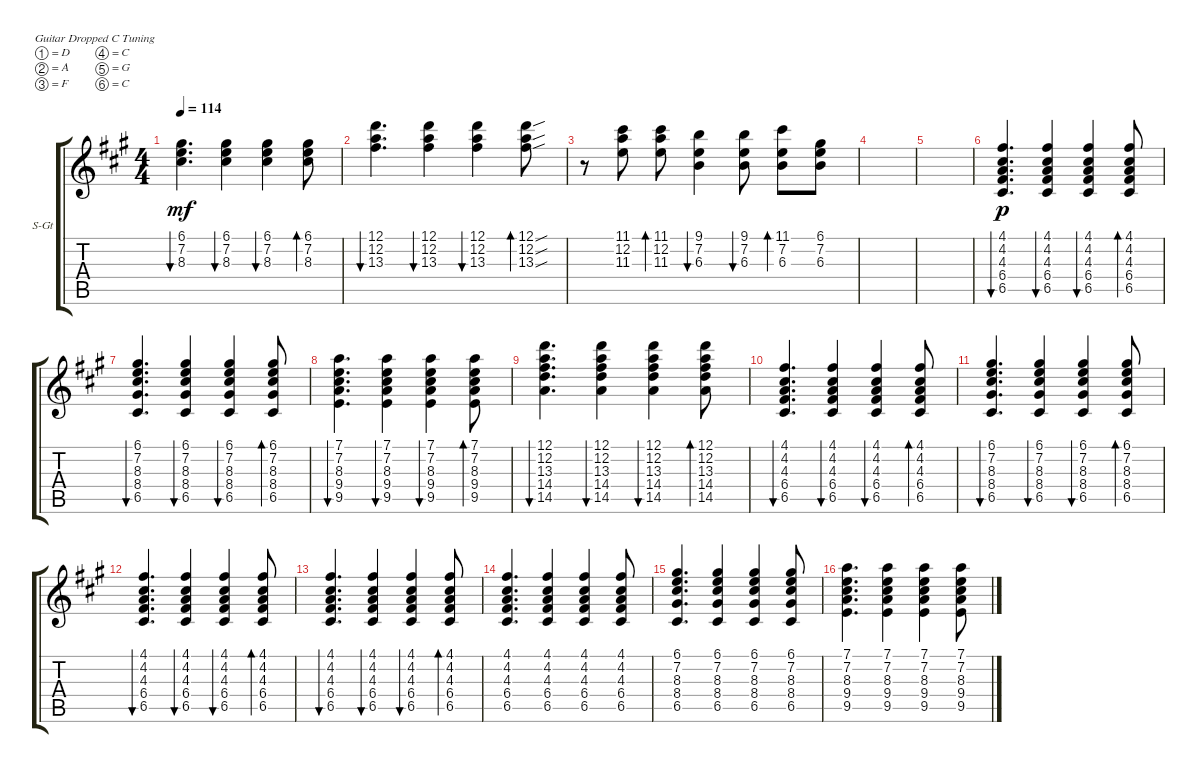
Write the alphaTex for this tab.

\defaultSystemsLayout 4
\bracketExtendMode groupsimilarinstruments
\firstSystemTrackNameOrientation horizontal
\otherSystemsTrackNameOrientation horizontal
\track ("Steel Guitar" "S-Gt") {instrument acousticguitarsteel}
\staff {score tabs}
\tuning (D4 A3 F3 C3 G2 C2)
\ts (4 4)
\tempo 114
\clef g2
\ks f#minor
(7.2 8.3 6.1).4{d bu 72 dy mf} (7.2 8.3 6.1).4{bu 72} (7.2 8.3 6.1).4{bu 72} (7.2 8.3 6.1).8{bd 72} |
(12.2 12.1 13.3).4{d bu 72} (12.2 13.3 12.1).4{bu 72} (12.2 13.3 12.1).4{bu 72} (12.2{sou} 13.3{sou} 12.1{sou}).8{bd 72} |
r.8 (11.1 11.3 12.2).8 (11.1 12.2 11.3).8{bd 72} (7.2 6.3 9.1).4{bu 72} (7.2 9.1 6.3).8{bu 72} (7.2 11.1 6.3).8{bd 72} (6.1 7.2 6.3).8 |
|
|
(6.5 6.4 4.3 4.2 4.1).4{d bu 72 dy p} (6.5 6.4 4.3 4.2 4.1).4{bu 72} (6.5 6.4 4.3 4.2 4.1).4{bu 72} (6.5 6.4 4.3 4.2 4.1).8{bd 72} |
(6.1 8.3 7.2 8.4 6.5).4{d bu 72} (6.1 8.3 7.2 8.4 6.5).4{bu 72} (6.1 8.3 7.2 8.4 6.5).4{bu 72} (6.1 8.3 7.2 8.4 6.5).8{bd 72} |
(7.1 7.2 8.3 9.4 9.5).4{d bu 72} (7.1 7.2 8.3 9.4 9.5).4{bu 72} (7.1 7.2 8.3 9.4 9.5).4{bu 72} (7.1 7.2 8.3 9.4 9.5).8{bd 72} |
(14.5 14.4 13.3 12.2 12.1).4{d bu 72} (14.5 14.4 13.3 12.2 12.1).4{bu 72} (14.5 14.4 13.3 12.2 12.1).4{bu 72} (14.5 14.4 13.3 12.2 12.1).8{bd 72} |
(6.5 6.4 4.3 4.2 4.1).4{d bu 72} (6.5 6.4 4.3 4.2 4.1).4{bu 72} (6.5 6.4 4.3 4.2 4.1).4{bu 72} (6.5 6.4 4.3 4.2 4.1).8{bd 72} |
(6.1 8.3 7.2 8.4 6.5).4{d bu 72} (6.1 8.3 7.2 8.4 6.5).4{bu 72} (6.1 8.3 7.2 8.4 6.5).4{bu 72} (6.1 8.3 7.2 8.4 6.5).8{bd 72} |
(6.5 6.4 4.3 4.2 4.1).4{d bu 72} (6.5 6.4 4.3 4.2 4.1).4{bu 72} (6.5 6.4 4.3 4.2 4.1).4{bu 72} (6.5 6.4 4.3 4.2 4.1).8{bd 72} |
(6.5 6.4 4.3 4.2 4.1).4{d bu 72} (6.5 6.4 4.3 4.2 4.1).4{bu 72} (6.5 6.4 4.3 4.2 4.1).4{bu 72} (6.5 6.4 4.3 4.2 4.1).8{bd 72} |
(6.5 6.4 4.3 4.2 4.1).4{d} (6.5 6.4 4.3 4.2 4.1).4 (6.5 6.4 4.3 4.2 4.1).4 (6.5 6.4 4.3 4.2 4.1).8 |
(6.1 8.3 7.2 8.4 6.5).4{d} (6.1 8.3 7.2 8.4 6.5).4 (6.1 8.3 7.2 8.4 6.5).4 (6.1 8.3 7.2 8.4 6.5).8 |
(7.1 7.2 8.3 9.4 9.5).4{d} (7.1 7.2 8.3 9.4 9.5).4 (7.1 7.2 8.3 9.4 9.5).4 (7.1 7.2 8.3 9.4 9.5).8
